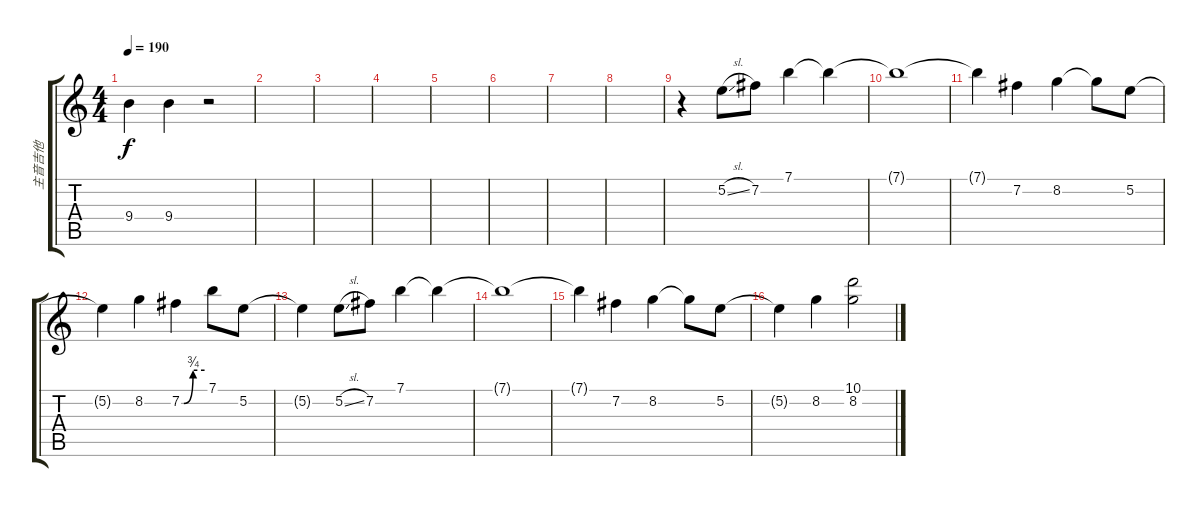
\track ("主音吉他" "主音吉他") {instrument overdrivenguitar}
\staff {score tabs}
\tuning (E4 B3 G3 D3 A2 E2) {hide}
\ts (4 4)
\tempo 190
\clef g2
\ks c
9.4.4{dy f} 9.4.4 r.2 |
|
|
|
|
|
|
|
r.4 5.2{sl}.8 7.2.8 7.1.4 7.1{t}.4 |
7.1{t}.1 |
7.1{t}.4 7.2.4 8.2.4 8.2{t}.8 5.2.8 |
5.2{t}.4 8.2.4 7.2{be (custom 0 0 6 0 30 3 60 3)}.4 7.1.8 5.2.8 |
5.2{t}.4 5.2{sl}.8 7.2.8 7.1.4 7.1{t}.4 |
7.1{t}.1 |
7.1{t}.4 7.2.4 8.2.4 8.2{t}.8 5.2.8 |
5.2{t}.4 8.2.4 (10.1 8.2).2
